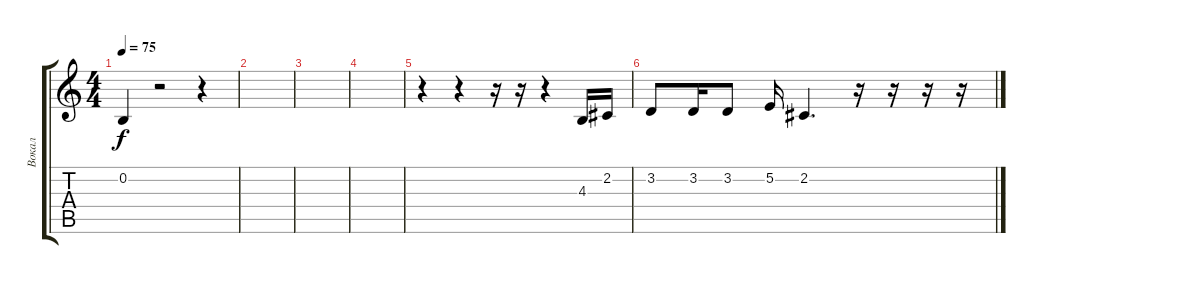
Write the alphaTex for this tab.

\track ("Вокал" "Вокал") {instrument clarinet}
\staff {score tabs}
\tuning (E4 B3 G3 D3 A2 E2) {hide}
\ts (4 4)
\tempo 75
\clef g2
\ks c
0.2.4{dy f} r.2 r.4 |
|
|
|
r.4{volume 16 instrument clarinet} r.4 r.16 r.16 r.4 4.3.16 2.2.16 |
3.2.8 3.2.16 3.2.8 5.2.16 2.2.4{d} r.16 r.16 r.16 r.16
